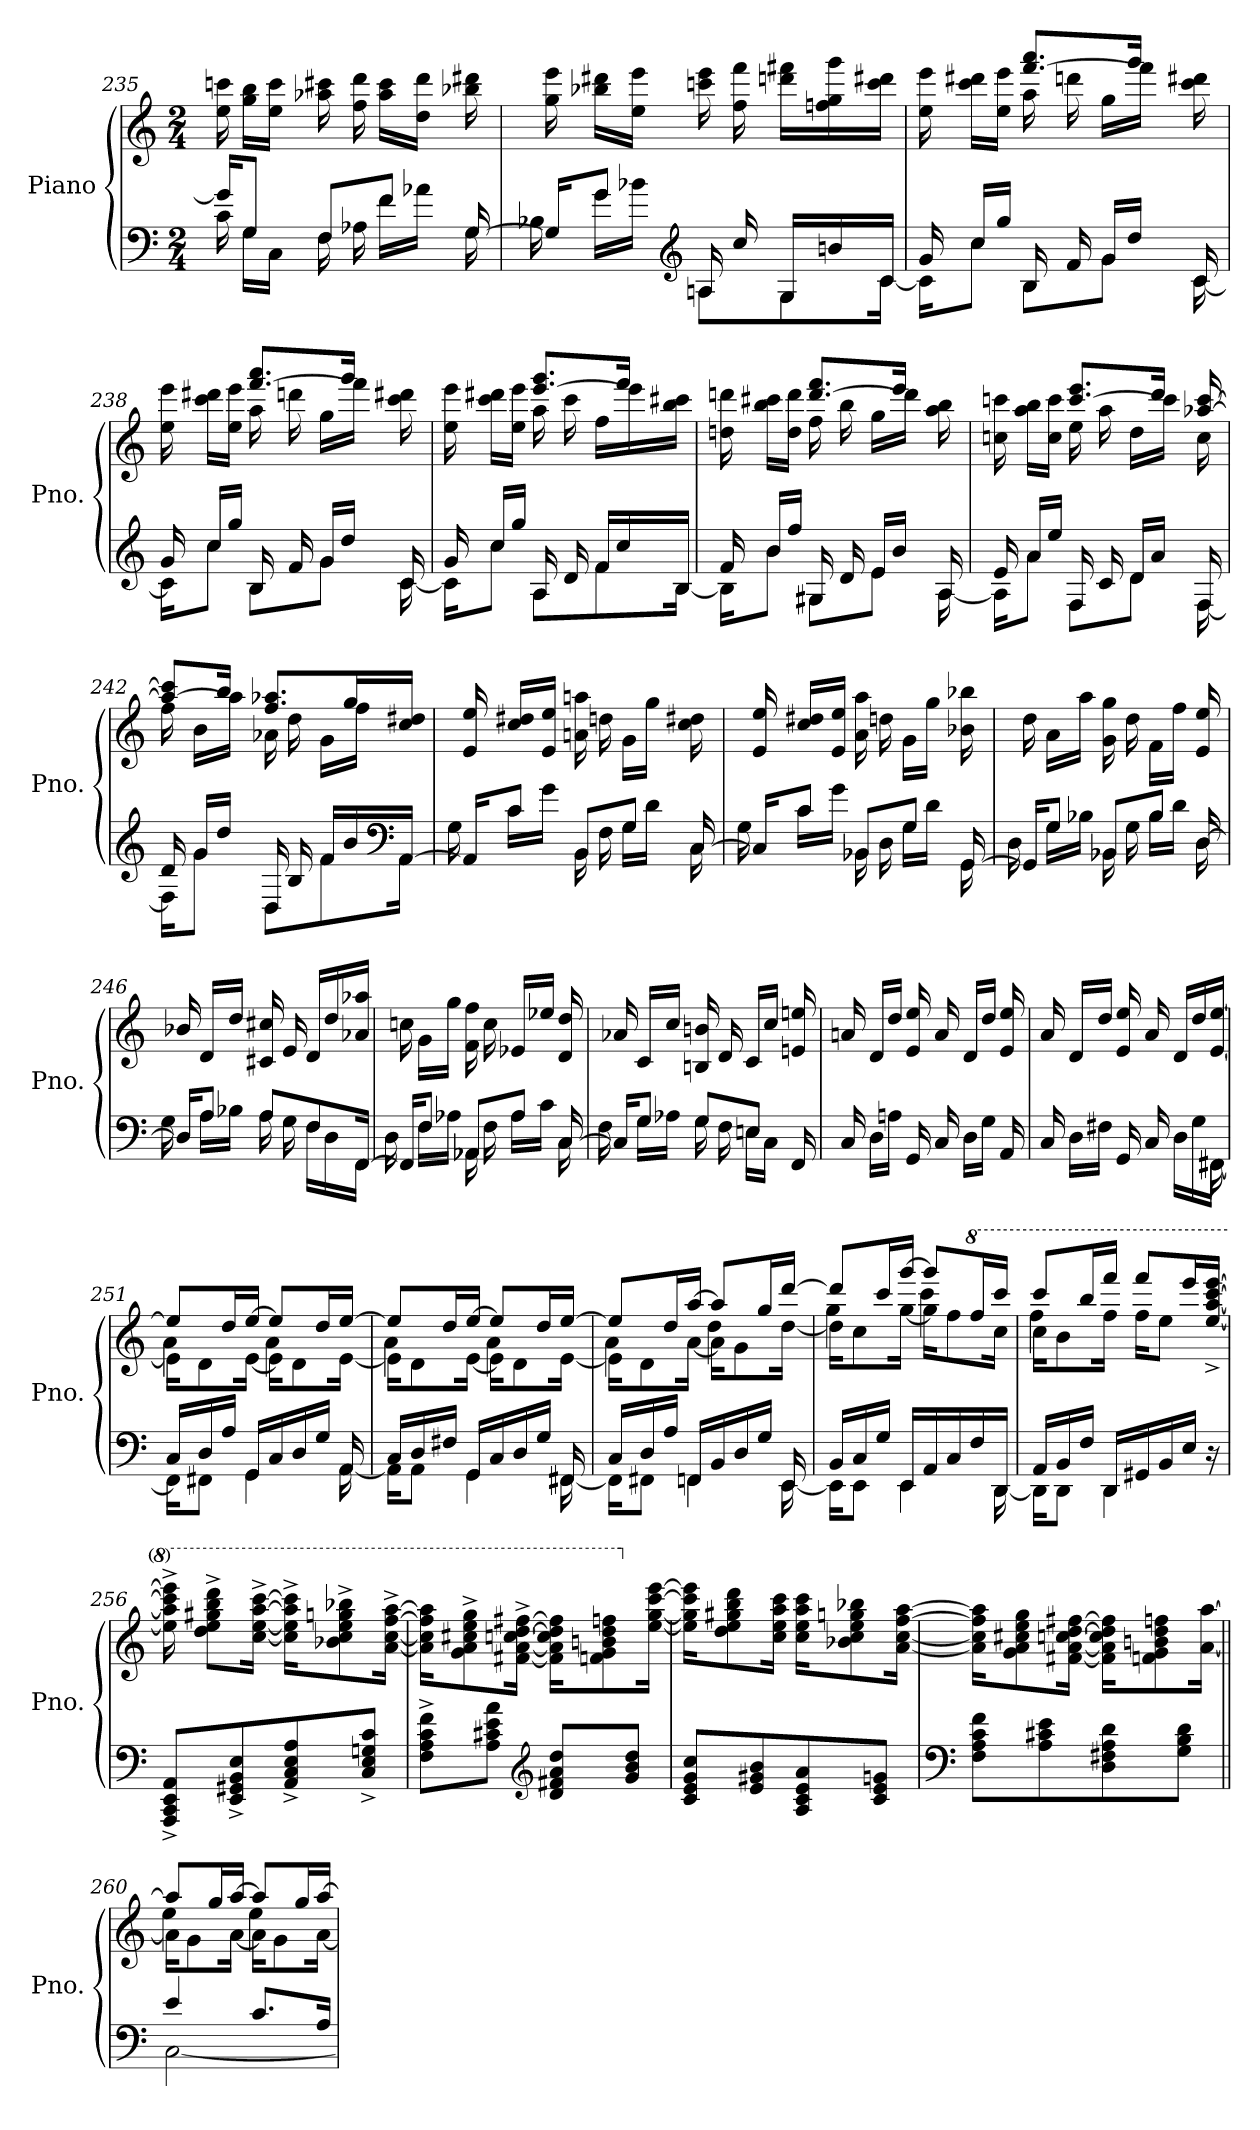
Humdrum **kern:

**kern	**kern
*part1	*part1
*staff2	*staff1
*I"Piano	*
*I'Pno.	*
*clefF4	*clefG2
*k[]	*k[]
*M2/4	*M2/4
=235	=235
*^	*
16g/KL]	16c\	16ee\ 16cccn\
8G/J	16G\LL	16gg\ 16bb\LL
.	16C\JJ	16ee\ 16ccc\JJ
8F/L	16F\	16aa-X\ 16ccc#X\
.	16A-X\	16ff\ 16ddd\
8f/J	16f\LL	16aa-\ 16ccc#\LL
.	16a-X\JJ	16dd\ 16ddd\JJ
[16G/	16G\	16bb-X\ 16ddd#X\
=236	=236	=236
16G/KL]	16B-X\	16gg\ 16eee\
8g/J	16g\LL	16bb-X\ 16ddd#X\LL
.	16b-X\JJ	16ee\ 16eee\JJ
*clefG2	*	*
16A/	8An\L	16cccn\ 16eee\
16cc/	.	16ff\ 16fff\
16G/LL	8G\	16dddn\ 16fff#X\LL
16bn/	.	16ffn\ 16gg\ 16ggg\
16c/JJ	[16c\Jk	16ccc\ 16ddd#X\JJ
!!LO:PB:g=z
=237	=237	=237
*	*	*^
16g/	16c\KL]	16rcccyy	16ee\ 16eee\
16cc/LL	8cc\J	8rcccyy	16ccc\ 16ddd#X\LL
16gg/JJ	.	.	16ee\ 16eee\JJ
16B/	8B\L	[8.fff/ 8.aaa/L	16aa\
16f/	.	.	16dddn\
16g/LL	8g\J	.	16gg\LL
16dd/JJ	.	16ggg/Jk	16fff\JJ]
16c/	[16c\	16rcccyy	16ccc\ 16ddd#X\
=238	=238	=238	=238
16g/	16c\KL]	16rcccyy	16ee\ 16eee\
16cc/LL	8cc\J	8rcccyy	16ccc\ 16ddd#X\LL
16gg/JJ	.	.	16ee\ 16eee\JJ
16B/	8B\L	[8.fff/ 8.aaa/L	16aa\
16f/	.	.	16dddn\
16g/LL	8g\J	.	16gg\LL
16dd/JJ	.	16ggg/Jk	16fff\JJ]
16c/	[16c\	16rcccyy	16ccc\ 16ddd#X\
=239	=239	=239	=239
16g/	16c\KL]	16rcccyy	16ee\ 16eee\
16cc/LL	8cc\J	8rcccyy	16ccc\ 16ddd#X\LL
16gg/JJ	.	.	16ee\ 16eee\JJ
16A/	8A\L	[8.eee/ 8.ggg/L	16aa\
16d/	.	.	16ccc\
16f/LL	8f\	.	16ff\LL
16cc/	.	16fff/Jk	16eee\]
16B/JJ	[16B\Jk	16rcccyy	16bb\ 16ccc#X\JJ
!!LO:LB:g=z	!!
=240	=240	=240	=240
16f/	16B\KL]	16rcccyy	16ddn\ 16dddn\
16b/LL	8b\J	8rcccyy	16bb\ 16ccc#X\LL
16ff/JJ	.	.	16dd\ 16ddd\JJ
16G#X/	8G#\L	[8.ddd/ 8.fff/L	16ff\
16d/	.	.	16bb\
16e/LL	8e\J	.	16gg\LL
16b/JJ	.	16eee/Jk	16ddd\JJ]
16A/	[16A\	16rcccyy	16aa\ 16bb\
=241	=241	=241	=241
16e/	16A\KL]	16rcccyy	16ccn\ 16cccn\
16a/LL	8a\J	8rcccyy	16aa\ 16bb\LL
16ee/JJ	.	.	16cc\ 16ccc\JJ
16F/	8F\L	[8.ccc/ 8.eee/L	16ee\
16c/	.	.	16aa\
16d/LL	8d\J	.	16dd\LL
16a/JJ	.	16ddd/Jk	16ccc\JJ]
16F/	[16F\	[16aa-X/ [16ccc/	16cc\
=242	=242	=242	=242
16d/	16F\KL]	8aa-/_ 8ccc/]L	16ff\
16g/LL	8g\J	.	16b\LL
16dd/JJ	.	16bb/Jk	16aa-\JJ]
16D/	8D\L	8.ff/ 8.aa-X/L	16a-X\
16B/	.	.	16dd\
16f/LL	8f\	.	16g\LL
16b/	.	16gg/L	16ff\JJ
*clefF4	*	*	*
[16AA/JJ	16AA\Jk	16cc/ 16dd#X/JJ	16ryy
*	*	*v	*v
!!LO:LB:g=z
=243	=243	=243
16AA/KL]	16G\	16e/ 16ee/
8c/J	16c\LL	16cc/ 16dd#X/LL
.	16g\JJ	16e/ 16ee/JJ
8BB/L	16BB\	16an\ 16aan\
.	16F\	16ddn\
8G/J	16G\LL	16g\LL
.	16d\JJ	16gg\JJ
[16C/	16C\	16cc\ 16dd#X\
=244	=244	=244
16C/KL]	16G\	16e/ 16ee/
8c/J	16c\LL	16cc/ 16dd#X/LL
.	16g\JJ	16e/ 16ee/JJ
8BB-X/L	16BB-\	16a\ 16aa\
.	16D\	16ddn\
8G/J	16G\LL	16g\LL
.	16d\JJ	16gg\JJ
[16GG/	16GG\	16b-X\ 16bb-X\
=245	=245	=245
16GG/KL]	16D\	16dd\
8G/J	16G\LL	16a\LL
.	16B-X\JJ	16aa\JJ
8BB-X/L	16BB-\	16g\ 16gg\
.	16G\	16dd\
8B-/J	16B-\LL	16f\LL
.	16d\JJ	16ff\JJ
[16D/	16D\	16e/ 16ee/
=246	=246	=246
16D/KL]	16G\	16b-X/
8A/J	16A\LL	16d/LL
.	16B-X\JJ	16dd/JJ
8A/L	16A\	16c#X/ 16cc#X/
.	16G\	16e/
8F/	16F\LL	16d/LL
.	16D\	16dd/
[16FF/Jk	16FF\JJ	16a-X/ 16aa-X/JJ
!!LO:LB:g=z
=247	=247	=247
16FF/KL]	16D\	16ccn\
8F/J	16F\LL	16g\LL
.	16A-X\JJ	16gg\JJ
8AA-X/L	16AA-\	16f\ 16ff\
.	16F\	16cc\
8A-/J	16A-\LL	16e-X/LL
.	16c\JJ	16ee-X/JJ
[16C/	16C\	16d/ 16dd/
=248	=248	=248
16C/KL]	16F\	16a-X/
8G/J	16G\LL	16c/LL
.	16A-X\JJ	16cc/JJ
8G/L	16G\	16Bn/ 16bn/
.	16F\	16d/
8En/J	16E\LL	16c/LL
.	16C\JJ	16cc/JJ
16FF/	16rGGyy	16en/ 16een/
*v	*v	*
=249	=249
16C/	16an/
16D\LL	16d/LL
16An\JJ	16dd/JJ
16GG/	16e/ 16ee/
16C/	16a/
16D\LL	16d/LL
16G\JJ	16dd/JJ
16AA/	16e/ 16ee/
=250	=250
*^	*
16C/	4rEEyy	16a/
16D\LL	.	16d/LL
16F#X\JJ	.	16dd/JJ
16GG/	.	16e/ 16ee/
16C/	8rEEyy	16a/
16D\LL	.	16d/LL
16G\	16rEEyy	16dd/
16FF#X\JJ	[16FF#\	[16e/ [16ee/JJ
!!LO:PB:g=z
=251	=251	=251
*	*	*^
*	*	*	*^
16C/LL	16FF#\KL]	8ee/L]	16e\KL]	4a\
16D/	8FF#X\J	.	8d\	.
16A/JJ	.	16dd/L	.	.
16GG/LL	4GG\	[16ee/JJ	[16e\Jk	.
16C/	.	8ee/L]	16e\KL]	4a\
16D/	.	.	8d\	.
16G/JJ	.	16dd/L	.	.
16AA/	[16AA\	[16ee/JJ	[16e\Jk	.
=252	=252	=252	=252	=252
16C/LL	16AA\KL]	8ee/L]	16e\KL]	4a\
16D/	8AA\J	.	8d\	.
16F#X/JJ	.	16dd/L	.	.
16GG/LL	4GG\	[16ee/JJ	[16e\Jk	.
16C/	.	8ee/L]	16e\KL]	4a\
16D/	.	.	8d\	.
16G/JJ	.	16dd/L	.	.
16FF#X/	[16FF#\	[16ee/JJ	[16e\Jk	.
=253	=253	=253	=253	=253
16C/LL	16FF#\KL]	8ee/L]	16e\KL]	4a\
16D/	8FF#X\J	.	8d\	.
16A/JJ	.	16dd/L	.	.
16FFn/LL	4FF\	[16aa/JJ	[16a\Jk	.
16BB/	.	8aa/L]	16a\KL]	4dd\
16D/	.	.	8g\	.
16G/JJ	.	16gg/L	.	.
16EE/	[16EE\	[16ddd/JJ	[16dd\Jk	.
=254	=254	=254	=254	=254
16BB/LL	16EE\KL]	8ddd/L]	16dd\KL]	4gg\
16C/	8EE\J	.	8cc\	.
16G/JJ	.	16ccc/L	.	.
16EE/LL	4EE\	[16ggg/JJ	[16gg\Jk	.
16AA/	.	8ggg/L]	16gg\KL]	4ccc\
16C/	.	.	8ff\	.
*	*	*8va	*	*
16F/	.	16fff/L	.	.
16DD/JJ	[16DD\	16cccc/JJ	16ccc\Jk	.
!!LO:LB:g=z	!!	!!
=255	=255	=255	=255	=255
16AA/LL	16DD\KL]	8cccc/L	16ccc\KL	4fff\
16BB/	8DD\J	.	8bb\	.
16F/JJ	.	16bbb/L	.	.
16DD/LL	4DD\	16ffff/JJ	16fff\Jk	.
16GG#X/	.	8ffff/L	16fff\KL	4rBByy
16BB/	.	.	8eee\J	.
16E/JJ	.	16eeee/L	.	.
16r	16rGGyy	[16eee/^ [16aaa/^ [16cccc/^ [16eeee/^JJ	16ryy	.
*v	*v	*	*	*
*	*v	*v	*v
=256	=256
8AAA/^ 8CC/^ 8EE/^ 8AA/^L	16eee\]^ 16aaa\]^ 16cccc\]^ 16eeee\]^
.	8ddd\^ 8eee\^ 8ggg#X\^ 8bbb\^ 8dddd\^L
8EE/^ 8GG#X/^ 8BB/^ 8E/^	.
.	[16ccc\^ [16eee\^ [16aaa\^ [16cccc\^Jk
8AA/^ 8C/^ 8E/^ 8A/^	16ccc\]^ 16eee\]^ 16aaa\]^ 16cccc\]^KL
.	8bb-X\^ 8ccc\^ 8eee\^ 8gggn\^ 8bbb-X\^
8C/^ 8E/^ 8Gn/^ 8c/^J	.
.	[16aa\^ [16ccc\^ [16fff\^ [16aaa\^Jk
=257	=257
8F\^ 8A\^ 8c\^ 8f\^L	16aa\] 16ccc\] 16fff\] 16aaa\]KL
.	8gg\^ 8aa\^ 8ccc#X\^ 8eee\^ 8ggg\^
8A\ 8c#X\ 8e\ 8a\J	.
.	[16ff#X\^ [16aa\^ [16cccn\^ [16ddd\^ [16fff#X\^Jk
*clefG2	*
8d/ 8f#X/ 8a/ 8dd/L	16ff#\] 16aa\] 16ccc\] 16ddd\] 16fff#\]KL
.	8ffn\ 8gg\ 8bbn\ 8ddd\ 8fffn\
8g/ 8b/ 8dd/J	.
*	*X8va
.	[16ee\ [16gg\ [16ccc\ [16eee\Jk
=258	=258
8c/ 8e/ 8g/ 8cc/L	16ee\] 16gg\] 16ccc\] 16eee\]KL
.	8dd\ 8ee\ 8gg#X\ 8bb\ 8ddd\
8e/ 8g#X/ 8b/	.
.	16cc\ 16ee\ 16aa\ 16ccc\Jk
8A/ 8c/ 8e/ 8a/	16cc\ 16ee\ 16aa\ 16ccc\KL
.	8b-X\ 8cc\ 8ee\ 8ggn\ 8bb-X\
8c/ 8e/ 8gn/J	.
.	[16a\ [16cc\ [16ff\ [16aa\Jk
!!LO:LB:g=z
=259	=259
*clefF4	*
8F\ 8A\ 8c\ 8f\L	16a\] 16cc\] 16ff\] 16aa\]KL
.	8g\ 8a\ 8cc#X\ 8ee\ 8gg\
8A\ 8c#X\ 8e\	.
.	[16f#X\ [16a\ [16ccn\ [16dd\ [16ff#X\Jk
8D\ 8F#X\ 8A\ 8d\	16f#\] 16a\] 16cc\] 16dd\] 16ff#\]KL
.	8fn\ 8g\ 8bn\ 8dd\ 8ffn\
8G\ 8B\ 8d\J	.
.	[16a\ [16aa\Jk
=260||	=260||
*^	*^
*	*	*	*^
4e/	[2C\	8aa/L]	16a\KL]	4ee\
.	.	.	8g\	.
.	.	16gg/L	.	.
.	.	[16aa/JJ	[16a\Jk	.
8.c/L	.	8aa/L]	16a\KL]	4ee\
.	.	.	8g\	.
.	.	16gg/L	.	.
16A/Jk	.	[16aa/JJ	[16a\Jk	.
*v	*v	*	*	*
*	*v	*v	*v
=	=
*-	*-
